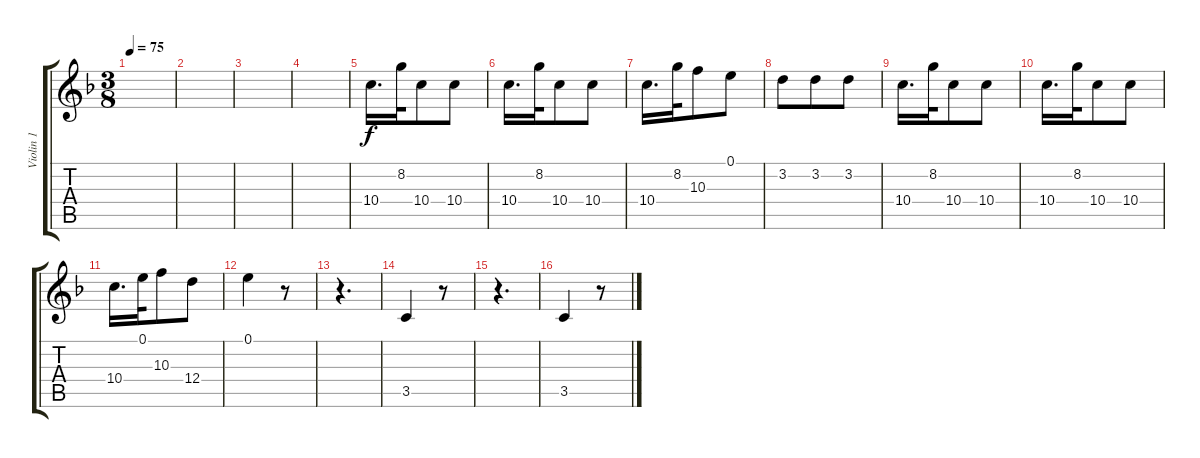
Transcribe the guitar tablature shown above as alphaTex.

\track ("Violin 1" "Violin 1") {instrument acousticguitarsteel}
\staff {score tabs}
\tuning (E4 B3 G3 D3 A2 E2) {hide}
\ts (3 8)
\tempo 75
\clef g2
\ks f
|
|
|
|
10.4.16{d} 8.2.32 10.4.8 10.4.8 |
10.4.16{d} 8.2.32 10.4.8 10.4.8 |
10.4.16{d} 8.2.32 10.3.8 0.1.8 |
3.2.8 3.2.8 3.2.8 |
10.4.16{d} 8.2.32 10.4.8 10.4.8 |
10.4.16{d} 8.2.32 10.4.8 10.4.8 |
10.4.16{d} 0.1.32 10.3.8 12.4.8 |
0.1.4 r.8 |
r.4{d} |
3.5.4 r.8 |
r.4{d} |
3.5.4 r.8
